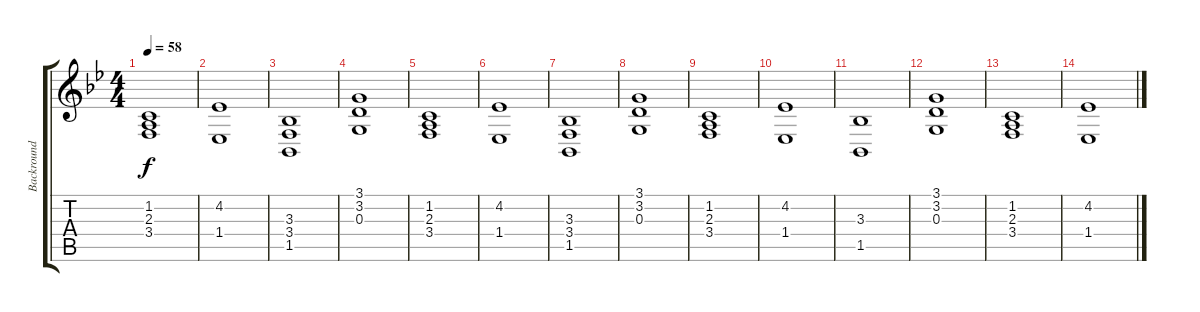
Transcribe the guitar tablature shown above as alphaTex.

\track ("Backround Sound" "Backround ") {instrument synthstrings1}
\staff {score tabs}
\tuning (E4 B3 G3 D3 A2 E2) {hide}
\ts (4 4)
\tempo 58
\clef g2
\ks bb
(1.2 2.3 3.4).1{dy f} |
(4.2 1.4).1 |
(3.3 3.4 1.5).1 |
(3.1 3.2 0.3).1 |
(1.2 2.3 3.4).1 |
(4.2 1.4).1 |
(3.3 3.4 1.5).1 |
(3.1 3.2 0.3).1 |
(1.2 2.3 3.4).1 |
(4.2 1.4).1 |
(3.3 1.5).1 |
(3.1 3.2 0.3).1 |
(1.2 2.3 3.4).1 |
(4.2 1.4).1
